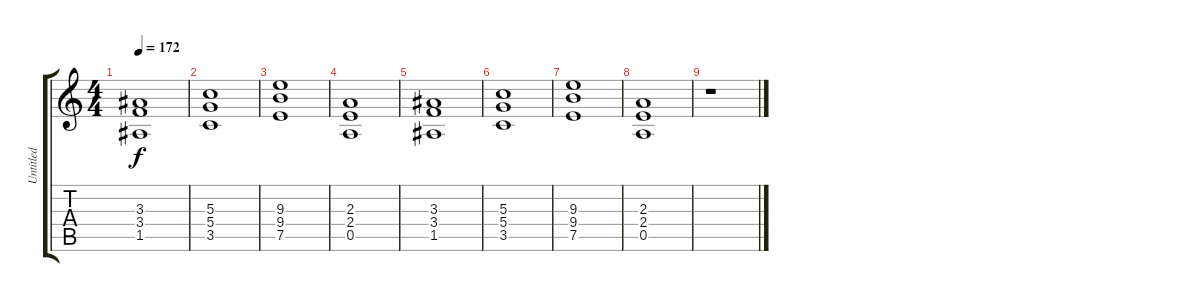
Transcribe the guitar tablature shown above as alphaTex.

\track ("Untitled" "Untitled") {instrument distortionguitar}
\staff {score tabs}
\tuning (E4 B3 G3 D3 A2 E2) {hide}
\ts (4 4)
\tempo 172
\clef g2
\ks c
(3.3 3.4 1.5).1{dy f} |
(5.3 5.4 3.5).1 |
(9.3 9.4 7.5).1 |
(2.3 2.4 0.5).1 |
(3.3 3.4 1.5).1 |
(5.3 5.4 3.5).1 |
(9.3 9.4 7.5).1 |
(2.3 2.4 0.5).1 |
r.1
